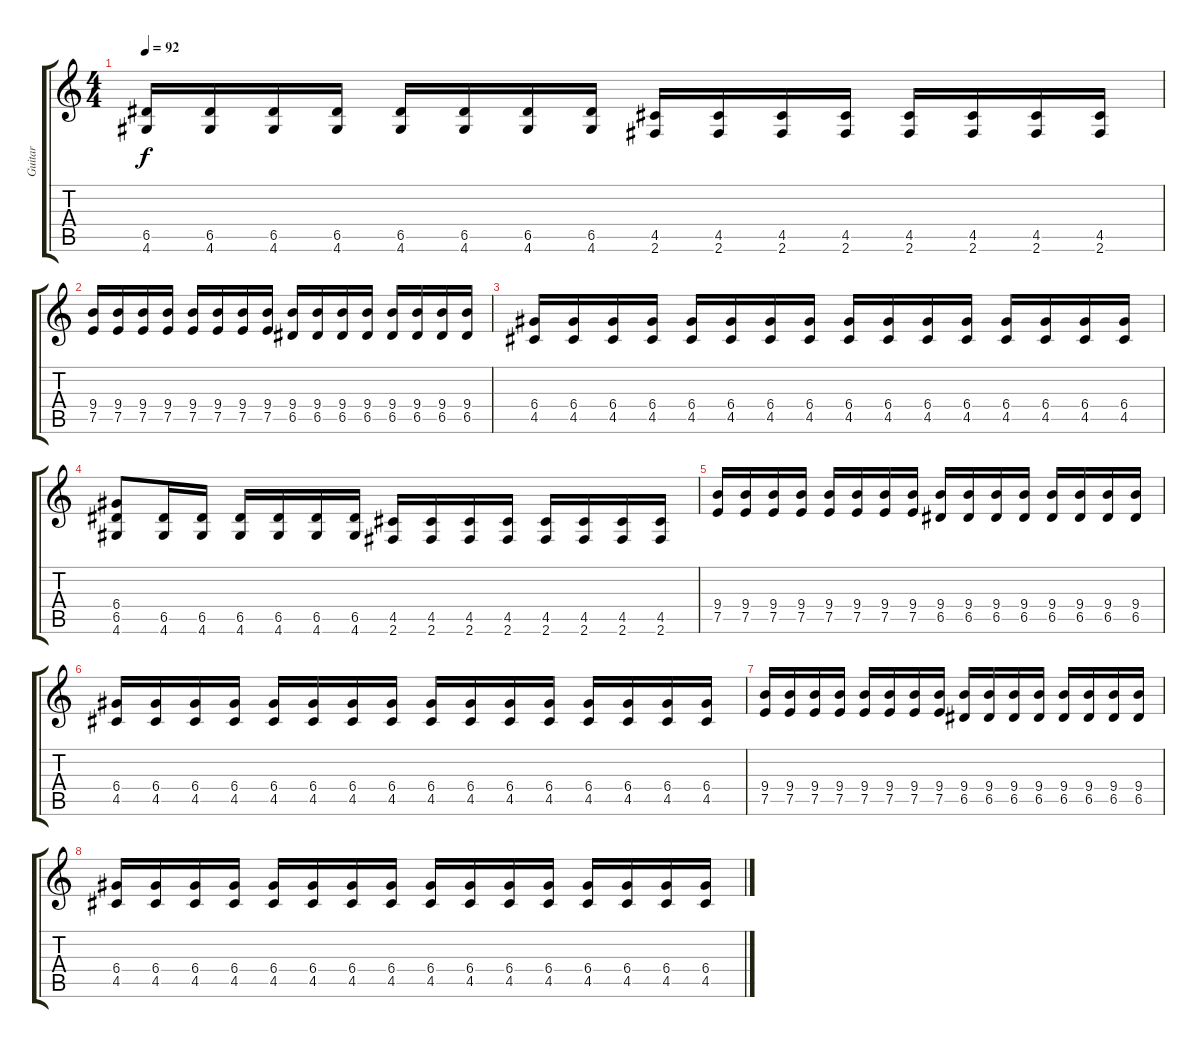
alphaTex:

\track ("Guitar" "Guitar") {instrument distortionguitar}
\staff {score tabs}
\tuning (E4 B3 G3 D3 A2 E2) {hide}
\ts (4 4)
\tempo 92
\clef g2
\ks c
(6.5 4.6).16{dy f instrument distortionguitar} (6.5 4.6).16 (6.5 4.6).16 (6.5 4.6).16 (6.5 4.6).16 (6.5 4.6).16 (6.5 4.6).16 (6.5 4.6).16 (4.5 2.6).16 (4.5 2.6).16 (4.5 2.6).16 (4.5 2.6).16 (4.5 2.6).16 (4.5 2.6).16 (4.5 2.6).16 (4.5 2.6).16 |
(9.4 7.5).16 (9.4 7.5).16 (9.4 7.5).16 (9.4 7.5).16 (9.4 7.5).16 (9.4 7.5).16 (9.4 7.5).16 (9.4 7.5).16 (9.4 6.5).16 (9.4 6.5).16 (9.4 6.5).16 (9.4 6.5).16 (9.4 6.5).16 (9.4 6.5).16 (9.4 6.5).16 (9.4 6.5).16 |
(6.4 4.5).16 (6.4 4.5).16 (6.4 4.5).16 (6.4 4.5).16 (6.4 4.5).16 (6.4 4.5).16 (6.4 4.5).16 (6.4 4.5).16 (6.4 4.5).16 (6.4 4.5).16 (6.4 4.5).16 (6.4 4.5).16 (6.4 4.5).16 (6.4 4.5).16 (6.4 4.5).16 (6.4 4.5).16 |
(6.4 6.5 4.6).8 (6.5 4.6).16 (6.5 4.6).16 (6.5 4.6).16 (6.5 4.6).16 (6.5 4.6).16 (6.5 4.6).16 (4.5 2.6).16 (4.5 2.6).16 (4.5 2.6).16 (4.5 2.6).16 (4.5 2.6).16 (4.5 2.6).16 (4.5 2.6).16 (4.5 2.6).16 |
(9.4 7.5).16 (9.4 7.5).16 (9.4 7.5).16 (9.4 7.5).16 (9.4 7.5).16 (9.4 7.5).16 (9.4 7.5).16 (9.4 7.5).16 (9.4 6.5).16 (9.4 6.5).16 (9.4 6.5).16 (9.4 6.5).16 (9.4 6.5).16 (9.4 6.5).16 (9.4 6.5).16 (9.4 6.5).16 |
(6.4 4.5).16 (6.4 4.5).16 (6.4 4.5).16 (6.4 4.5).16 (6.4 4.5).16 (6.4 4.5).16 (6.4 4.5).16 (6.4 4.5).16 (6.4 4.5).16 (6.4 4.5).16 (6.4 4.5).16 (6.4 4.5).16 (6.4 4.5).16 (6.4 4.5).16 (6.4 4.5).16 (6.4 4.5).16 |
(9.4 7.5).16 (9.4 7.5).16 (9.4 7.5).16 (9.4 7.5).16 (9.4 7.5).16 (9.4 7.5).16 (9.4 7.5).16 (9.4 7.5).16 (9.4 6.5).16 (9.4 6.5).16 (9.4 6.5).16 (9.4 6.5).16 (9.4 6.5).16 (9.4 6.5).16 (9.4 6.5).16 (9.4 6.5).16 |
(6.4 4.5).16 (6.4 4.5).16 (6.4 4.5).16 (6.4 4.5).16 (6.4 4.5).16 (6.4 4.5).16 (6.4 4.5).16 (6.4 4.5).16 (6.4 4.5).16 (6.4 4.5).16 (6.4 4.5).16 (6.4 4.5).16 (6.4 4.5).16 (6.4 4.5).16 (6.4 4.5).16 (6.4 4.5).16
